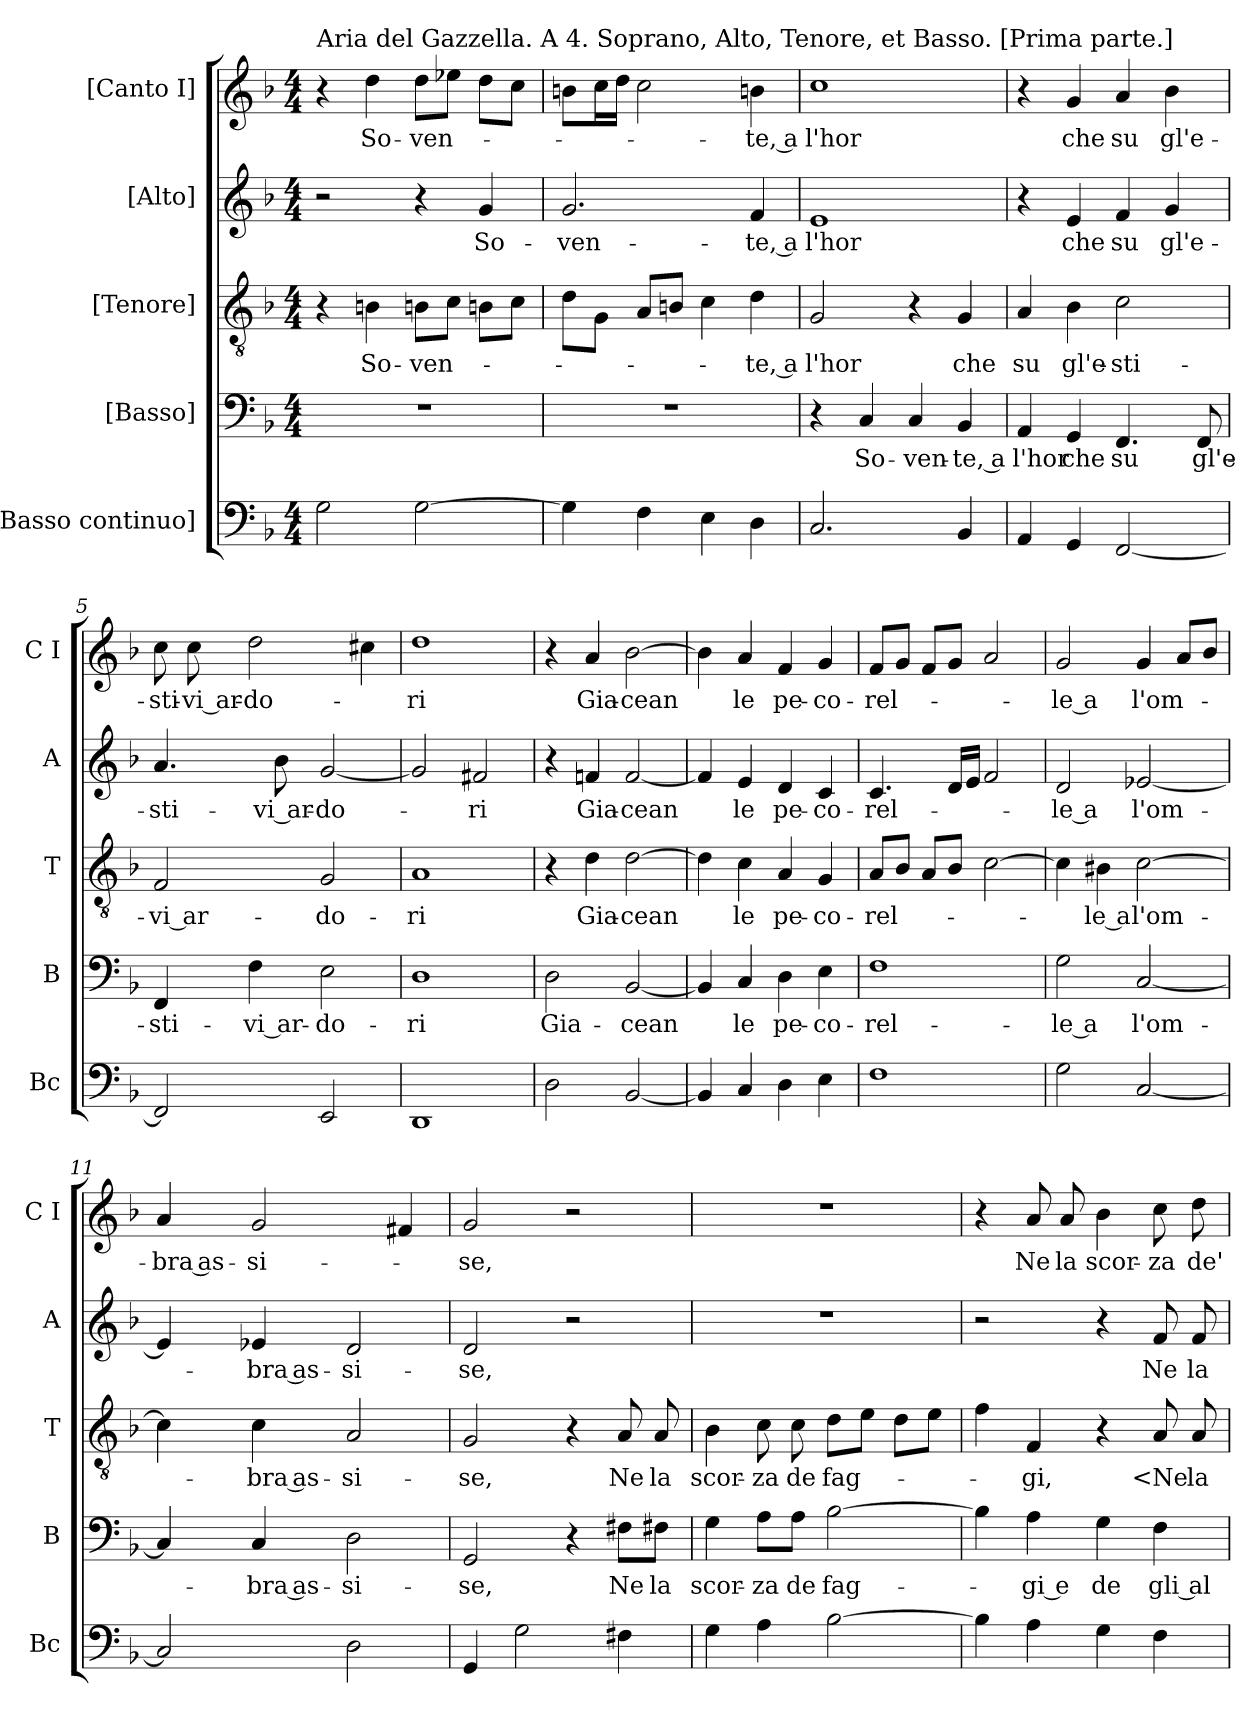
**kern	**kern	**text	**kern	**text	**kern	**text	**kern	**text
*part5	*part4	*part4	*part3	*part3	*part2	*part2	*part1	*part1
*staff5	*staff4	*staff4	*staff3	*staff3	*staff2	*staff2	*staff1	*staff1
*I"[Basso continuo]	*I"[Basso]	*	*I"[Tenore]	*	*I"[Alto]	*	*I"[Canto I]	*
*I'Bc	*I'B	*	*I'T	*	*I'A	*	*I'C I	*
*clefF4	*clefF4	*	*clefGv2	*	*clefG2	*	*clefG2	*
*k[b-]	*k[b-]	*	*k[b-]	*	*k[b-]	*	*k[b-]	*
*F:	*F:	*	*F:	*	*F:	*	*F:	*
*M4/4	*M4/4	*	*M4/4	*	*M4/4	*	*M4/4	*
=1	=1	=1	=1	=1	=1	=1	=1	=1
!	!	!	!	!	!	!	!LO:TX:a:t=Aria del Gazzella. A 4. Soprano, Alto, Tenore, et Basso. [Prima parte.]	!
2G	1r	.	4r	.	2r	.	4r	.
.	.	.	4Bn	So-	.	.	4dd	So-
[2G	.	.	8BnL	-ven-	4r	.	8ddL	-ven-
.	.	.	8cJ	.	.	.	8ee-XJ	.
.	.	.	8BnL	.	4g	So-	8ddL	.
.	.	.	8cJ	.	.	.	8ccJ	.
=2	=2	=2	=2	=2	=2	=2	=2	=2
4G]	1r	.	8dL	.	2.g	-ven-	8bnL	.
.	.	.	8GJ	.	.	.	16ccL	.
.	.	.	.	.	.	.	16ddJJ	.
4F	.	.	8AL	.	.	.	2cc	.
.	.	.	8BnJ	.	.	.	.	.
4E	.	.	4c	.	.	.	.	.
4D	.	.	4d	-te, a	4f	-te, a	4bn	-te, a
=3	=3	=3	=3	=3	=3	=3	=3	=3
2.C	4r	.	2G	l'hor	1e	l'hor	1cc	l'hor
.	4C	So-	.	.	.	.	.	.
.	4C	-ven-	4r	.	.	.	.	.
4BB-	4BB-	-te, a	4G	che	.	.	.	.
=4	=4	=4	=4	=4	=4	=4	=4	=4
4AA	4AA	l'hor	4A	su	4r	.	4r	.
4GG	4GG	che	4B-	gl'e-	4e	che	4g	che
[2FF	4.FF	su	2c	-sti-	4f	su	4a	su
.	.	.	.	.	4g	gl'e-	4b-	gl'e-
.	8FF	gl'e-	.	.	.	.	.	.
=5	=5	=5	=5	=5	=5	=5	=5	=5
2FF]	4FF	-sti-	2F	-vi ar-	4.a	-sti-	8cc	-sti-
.	.	.	.	.	.	.	8cc	-vi ar-
.	4F	-vi ar-	.	.	.	.	2dd	-do-
.	.	.	.	.	8b-	-vi ar-	.	.
2EE	2E	-do-	2G	-do-	[2g	-do-	.	.
.	.	.	.	.	.	.	4cc#X	.
=6	=6	=6	=6	=6	=6	=6	=6	=6
1DD	1D	-ri	1A	-ri	2g]	.	1dd	-ri
.	.	.	.	.	2f#X	-ri	.	.
=7	=7	=7	=7	=7	=7	=7	=7	=7
2D	2D	Gia-	4r	.	4r	.	4r	.
.	.	.	4d	Gia-	4fn	Gia-	4a	Gia-
[2BB-	[2BB-	-cean	[2d	-cean	[2f	-cean	[2b-	-cean
=8	=8	=8	=8	=8	=8	=8	=8	=8
4BB-]	4BB-]	.	4d]	.	4f]	.	4b-]	.
4C	4C	le	4c	le	4e	le	4a	le
4D	4D	pe-	4A	pe-	4d	pe-	4f	pe-
4E	4E	-co-	4G	-co-	4c	-co-	4g	-co-
=9	=9	=9	=9	=9	=9	=9	=9	=9
1F	1F	-rel-	8AL	-rel-	4.c	-rel-	8fL	-rel-
.	.	.	8B-J	.	.	.	8gJ	.
.	.	.	8AL	.	.	.	8fL	.
.	.	.	8B-J	.	16dLL	.	8gJ	.
.	.	.	.	.	16eJJ	.	.	.
.	.	.	[2c	.	2f	.	2a	.
=10	=10	=10	=10	=10	=10	=10	=10	=10
2G	2G	-le a	4c]	.	2d	-le a	2g	-le a
.	.	.	4B#X	-le a	.	.	.	.
[2C	[2C	l'om-	[2c	l'om-	[2e-X	l'om-	4g	l'om-
.	.	.	.	.	.	.	8aL	.
.	.	.	.	.	.	.	8b-J	.
=11	=11	=11	=11	=11	=11	=11	=11	=11
2C]	4C]	.	4c]	.	4e-]	.	4a	-bra as-
.	4C	-bra as-	4c	-bra as-	4e-X	-bra as-	2g	-si-
2D	2D	-si-	2A	-si-	2d	-si-	.	.
.	.	.	.	.	.	.	4f#X	.
=12	=12	=12	=12	=12	=12	=12	=12	=12
4GG	2GG	-se,	2G	-se,	2d	-se,	2g	-se,
2G	.	.	.	.	.	.	.	.
.	4r	.	4r	.	2r	.	2r	.
4F#X	8F#X\L	Ne	8A	Ne	.	.	.	.
.	8F#X\J	la	8A	la	.	.	.	.
=13	=13	=13	=13	=13	=13	=13	=13	=13
4G	4G	scor-	4B-	scor-	1r	.	1r	.
4A	8A\L	-za	8c	-za	.	.	.	.
.	8A\J	de	8c	de	.	.	.	.
[2B-	[2B-	fag-	8dL	fag-	.	.	.	.
.	.	.	8eJ	.	.	.	.	.
.	.	.	8dL	.	.	.	.	.
.	.	.	8eJ	.	.	.	.	.
=14	=14	=14	=14	=14	=14	=14	=14	=14
4B-]	4B-]	.	4f	.	2r	.	4r	.
4A	4A	-gi e	4F	-gi,	.	.	8a	Ne
.	.	.	.	.	.	.	8a	la
4G	4G	de	4r	.	4r	.	4b-	scor-
4F	4F	gli al-	8A	<Ne	8f	Ne	8cc	-za
.	.	.	8A	la	8f	la	8dd	de'
=	=	=	=	=	=	=	=	=
*-	*-	*-	*-	*-	*-	*-	*-	*-
